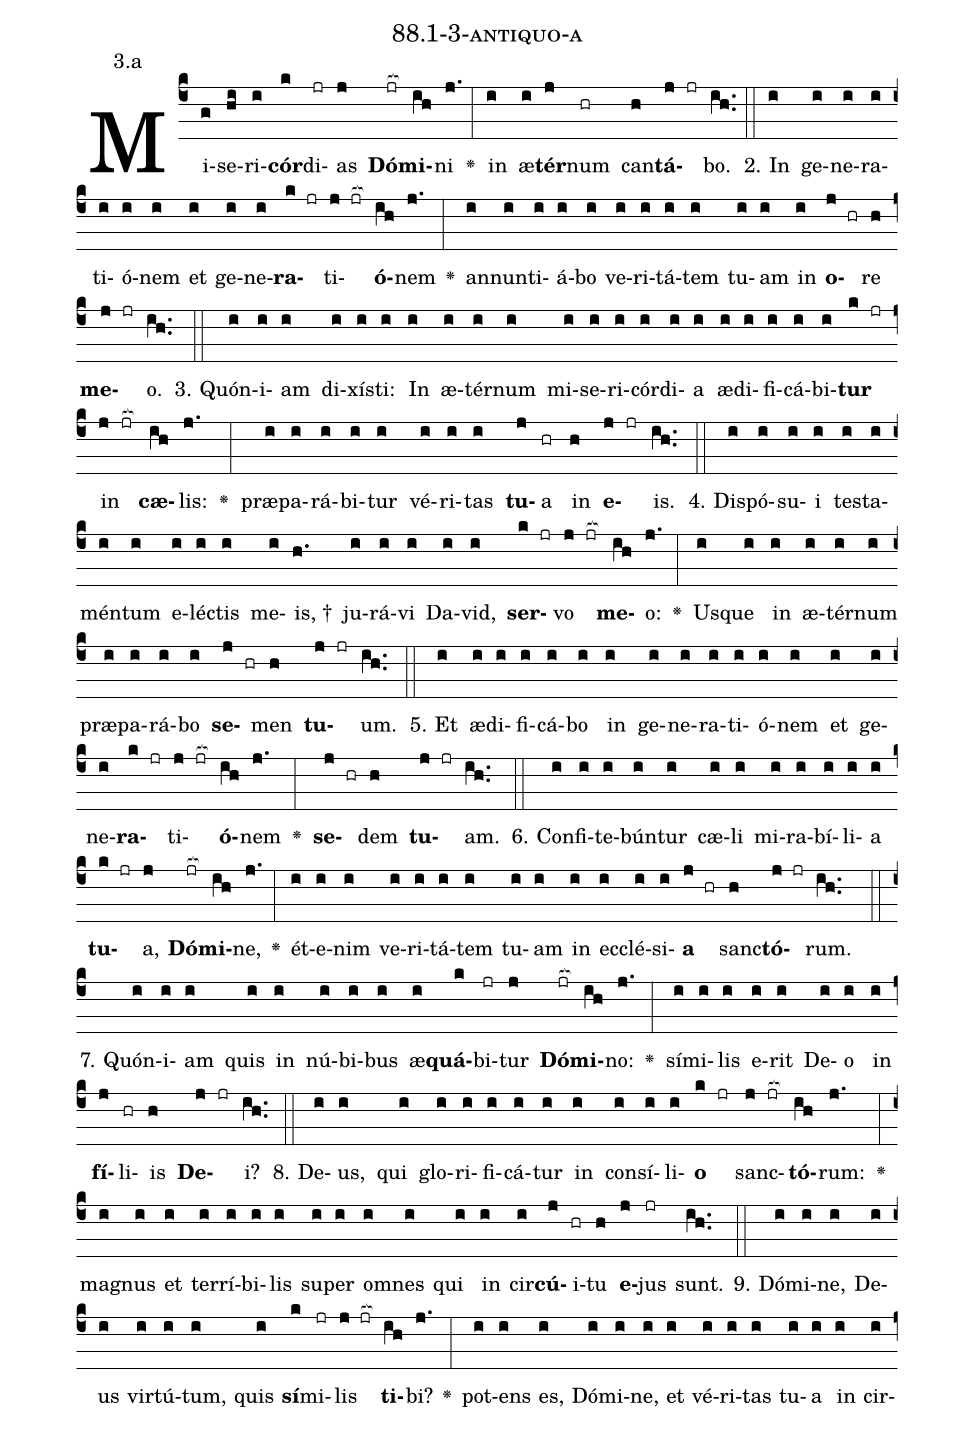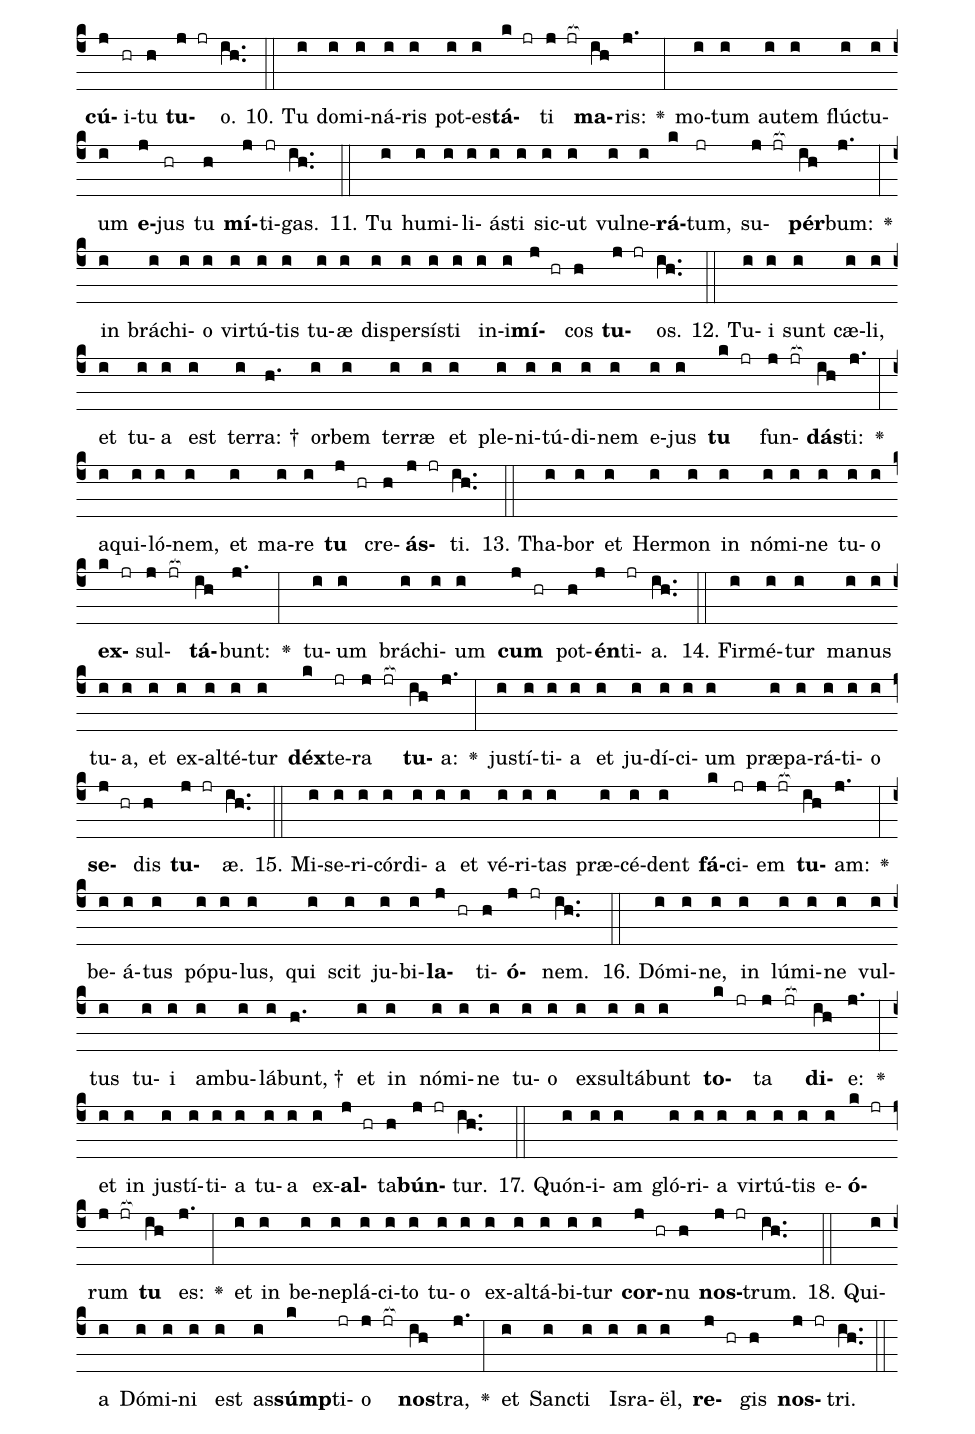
name: 88.1-3-antiquo-a;
annotation: 3.a;
%%
(c4)Mi(g)se(hi)ri(i)<b>cór</b>(k)di(jr)as(j) <b>Dó</b>(jr[ocb:1{])<b>mi</b>(ih[ocb:0}])ni(j.) <v>\greheightstar</v>(:) in(i) æ(i)<b>tér</b>(j)num(hr) can(h)<b>tá</b>(j jr)bo.(ih..) (::)
2. In(i) ge(i)ne(i)ra(i)ti(i)ó(i)nem(i) et(i) ge(i)ne(i)<b>ra</b>(k jr)ti(j jr[ocb:1{])<b>ó</b>(ih[ocb:0}])nem(j.) <v>\greheightstar</v>(:) an(i)nun(i)ti(i)á(i)bo(i) ve(i)ri(i)tá(i)tem(i) tu(i)am(i) in(i) <b>o</b>(j hr)re(h) <b>me</b>(j jr)o.(ih..) (::)
3. Quón(i)i(i)am(i) di(i)xís(i)ti:(i) In(i) æ(i)tér(i)num(i) mi(i)se(i)ri(i)cór(i)di(i)a(i) æ(i)di(i)fi(i)cá(i)bi(i)<b>tur</b>(k jr) in(j jr[ocb:1{]) <b>cæ</b>(ih[ocb:0}])lis:(j.) <v>\greheightstar</v>(:) præ(i)pa(i)rá(i)bi(i)tur(i) vé(i)ri(i)tas(i) <b>tu</b>(j)a(hr) in(h) <b>e</b>(j jr)is.(ih..) (::)
4. Dis(i)pó(i)su(i)i(i) tes(i)ta(i)mén(i)tum(i) e(i)léc(i)tis(i) me(i)is, †(h.) ju(i)rá(i)vi(i) Da(i)vid,(i) <b>ser</b>(k jr)vo(j jr[ocb:1{]) <b>me</b>(ih[ocb:0}])o:(j.) <v>\greheightstar</v>(:) Us(i)que(i) in(i) æ(i)tér(i)num(i) præ(i)pa(i)rá(i)bo(i) <b>se</b>(j hr)men(h) <b>tu</b>(j jr)um.(ih..) (::)
5. Et(i) æ(i)di(i)fi(i)cá(i)bo(i) in(i) ge(i)ne(i)ra(i)ti(i)ó(i)nem(i) et(i) ge(i)ne(i)<b>ra</b>(k jr)ti(j jr[ocb:1{])<b>ó</b>(ih[ocb:0}])nem(j.) <v>\greheightstar</v>(:) <b>se</b>(j hr)dem(h) <b>tu</b>(j jr)am.(ih..) (::)
6. Con(i)fi(i)te(i)bún(i)tur(i) cæ(i)li(i) mi(i)ra(i)bí(i)li(i)a(i) <b>tu</b>(k jr)a,(j) <b>Dó</b>(jr[ocb:1{])<b>mi</b>(ih[ocb:0}])ne,(j.) <v>\greheightstar</v>(:) ét(i)e(i)nim(i) ve(i)ri(i)tá(i)tem(i) tu(i)am(i) in(i) ec(i)clé(i)si(i)<b>a</b>(j hr) sanc(h)<b>tó</b>(j jr)rum.(ih..) (::)
7. Quón(i)i(i)am(i) quis(i) in(i) nú(i)bi(i)bus(i) æ(i)<b>quá</b>(k)bi(jr)tur(j) <b>Dó</b>(jr[ocb:1{])<b>mi</b>(ih[ocb:0}])no:(j.) <v>\greheightstar</v>(:) sí(i)mi(i)lis(i) e(i)rit(i) De(i)o(i) in(i) <b>fí</b>(j)li(hr)is(h) <b>De</b>(j jr)i?(ih..) (::)
8. De(i)us,(i) qui(i) glo(i)ri(i)fi(i)cá(i)tur(i) in(i) con(i)sí(i)li(i)<b>o</b>(k jr) sanc(j jr[ocb:1{])<b>tó</b>(ih[ocb:0}])rum:(j.) <v>\greheightstar</v>(:) ma(i)gnus(i) et(i) ter(i)rí(i)bi(i)lis(i) su(i)per(i) om(i)nes(i) qui(i) in(i) cir(i)<b>cú</b>(j)i(hr)tu(h) <b>e</b>(j)jus(jr) sunt.(ih..) (::)
9. Dó(i)mi(i)ne,(i) De(i)us(i) vir(i)tú(i)tum,(i) quis(i) <b>sí</b>(k)mi(jr)lis(j jr[ocb:1{]) <b>ti</b>(ih[ocb:0}])bi?(j.) <v>\greheightstar</v>(:) pot(i)ens(i) es,(i) Dó(i)mi(i)ne,(i) et(i) vé(i)ri(i)tas(i) tu(i)a(i) in(i) cir(i)<b>cú</b>(j)i(hr)tu(h) <b>tu</b>(j jr)o.(ih..) (::)
10. Tu(i) do(i)mi(i)ná(i)ris(i) pot(i)es(i)<b>tá</b>(k jr)ti(j jr[ocb:1{]) <b>ma</b>(ih[ocb:0}])ris:(j.) <v>\greheightstar</v>(:) mo(i)tum(i) au(i)tem(i) flúc(i)tu(i)um(i) <b>e</b>(j)jus(hr) tu(h) <b>mí</b>(j)ti(jr)gas.(ih..) (::)
11. Tu(i) hu(i)mi(i)li(i)ás(i)ti(i) sic(i)ut(i) vul(i)ne(i)<b>rá</b>(k)tum,(jr) su(j jr[ocb:1{])<b>pér</b>(ih[ocb:0}])bum:(j.) <v>\greheightstar</v>(:) in(i) brá(i)chi(i)o(i) vir(i)tú(i)tis(i) tu(i)æ(i) di(i)sper(i)sís(i)ti(i) in(i)i(i)<b>mí</b>(j hr)cos(h) <b>tu</b>(j jr)os.(ih..) (::)
12. Tu(i)i(i) sunt(i) cæ(i)li,(i) et(i) tu(i)a(i) est(i) ter(i)ra: †(h.) or(i)bem(i) ter(i)ræ(i) et(i) ple(i)ni(i)tú(i)di(i)nem(i) e(i)jus(i) <b>tu</b>(k jr) fun(j jr[ocb:1{])<b>dás</b>(ih[ocb:0}])ti:(j.) <v>\greheightstar</v>(:) a(i)qui(i)ló(i)nem,(i) et(i) ma(i)re(i) <b>tu</b>(j hr) cre(h)<b>ás</b>(j jr)ti.(ih..) (::)
13. Tha(i)bor(i) et(i) Her(i)mon(i) in(i) nó(i)mi(i)ne(i) tu(i)o(i) <b>ex</b>(k jr)sul(j jr[ocb:1{])<b>tá</b>(ih[ocb:0}])bunt:(j.) <v>\greheightstar</v>(:) tu(i)um(i) brá(i)chi(i)um(i) <b>cum</b>(j hr) pot(h)<b>én</b>(j)ti(jr)a.(ih..) (::)
14. Fir(i)mé(i)tur(i) ma(i)nus(i) tu(i)a,(i) et(i) ex(i)al(i)té(i)tur(i) <b>déx</b>(k)te(jr)ra(j jr[ocb:1{]) <b>tu</b>(ih[ocb:0}])a:(j.) <v>\greheightstar</v>(:) jus(i)tí(i)ti(i)a(i) et(i) ju(i)dí(i)ci(i)um(i) præ(i)pa(i)rá(i)ti(i)o(i) <b>se</b>(j hr)dis(h) <b>tu</b>(j jr)æ.(ih..) (::)
15. Mi(i)se(i)ri(i)cór(i)di(i)a(i) et(i) vé(i)ri(i)tas(i) præ(i)cé(i)dent(i) <b>fá</b>(k)ci(jr)em(j jr[ocb:1{]) <b>tu</b>(ih[ocb:0}])am:(j.) <v>\greheightstar</v>(:) be(i)á(i)tus(i) pó(i)pu(i)lus,(i) qui(i) scit(i) ju(i)bi(i)<b>la</b>(j hr)ti(h)<b>ó</b>(j jr)nem.(ih..) (::)
16. Dó(i)mi(i)ne,(i) in(i) lú(i)mi(i)ne(i) vul(i)tus(i) tu(i)i(i) am(i)bu(i)lá(i)bunt, †(h.) et(i) in(i) nó(i)mi(i)ne(i) tu(i)o(i) ex(i)sul(i)tá(i)bunt(i) <b>to</b>(k jr)ta(j jr[ocb:1{]) <b>di</b>(ih[ocb:0}])e:(j.) <v>\greheightstar</v>(:) et(i) in(i) jus(i)tí(i)ti(i)a(i) tu(i)a(i) ex(i)<b>al</b>(j hr)ta(h)<b>bún</b>(j jr)tur.(ih..) (::)
17. Quón(i)i(i)am(i) gló(i)ri(i)a(i) vir(i)tú(i)tis(i) e(i)<b>ó</b>(k jr)rum(j jr[ocb:1{]) <b>tu</b>(ih[ocb:0}]) es:(j.) <v>\greheightstar</v>(:) et(i) in(i) be(i)ne(i)plá(i)ci(i)to(i) tu(i)o(i) ex(i)al(i)tá(i)bi(i)tur(i) <b>cor</b>(j hr)nu(h) <b>nos</b>(j jr)trum.(ih..) (::)
18. Qui(i)a(i) Dó(i)mi(i)ni(i) est(i) as(i)<b>súmp</b>(k)ti(jr)o(j jr[ocb:1{]) <b>nos</b>(ih[ocb:0}])tra,(j.) <v>\greheightstar</v>(:) et(i) Sanc(i)ti(i) Is(i)ra(i)ël,(i) <b>re</b>(j hr)gis(h) <b>nos</b>(j jr)tri.(ih..) (::)
